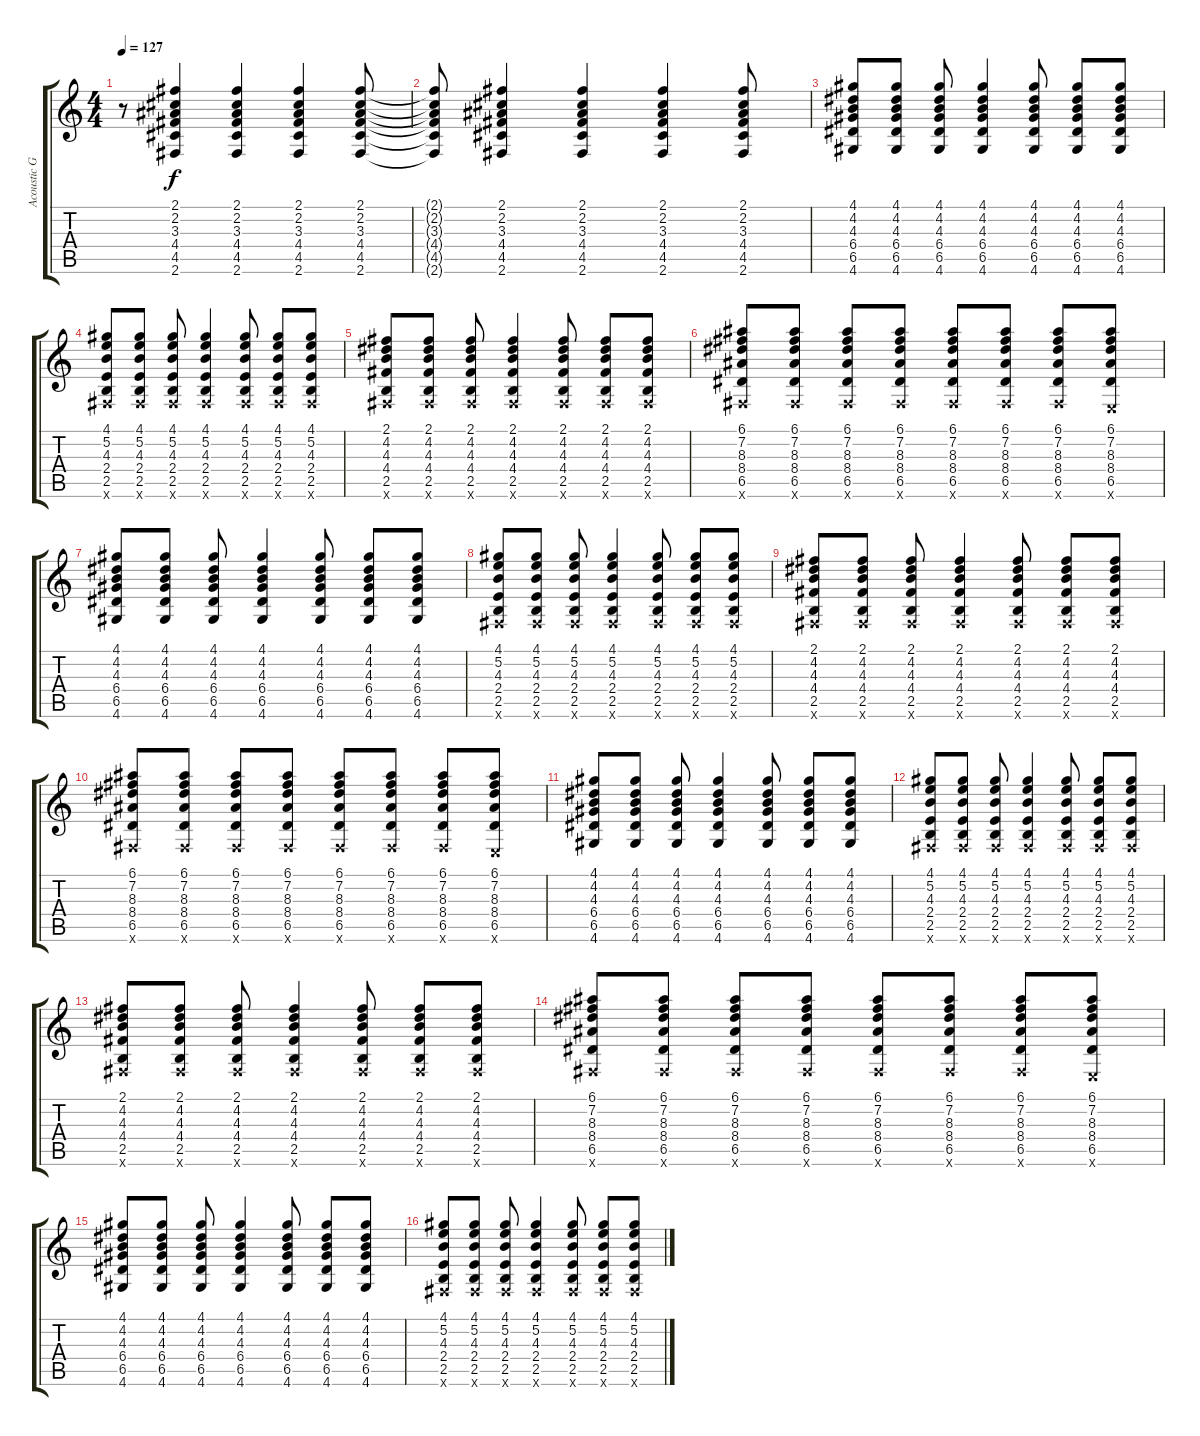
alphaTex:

\track ("Acoustic Guitar" "Acoustic G") {instrument acousticguitarsteel}
\staff {score tabs}
\tuning (E4 B3 G3 D3 A2 E2) {hide}
\ts (4 4)
\tempo 127
\clef g2
\ks c
r.8{dy f} (2.1 2.2 3.3 4.4 4.5 2.6).4 (2.1 2.2 3.3 4.4 4.5 2.6).4 (2.1 2.2 3.3 4.4 4.5 2.6).4 (2.1 2.2 3.3 4.4 4.5 2.6).8 |
(2.1{t} 2.2{t} 3.3{t} 4.4{t} 4.5{t} 2.6{t}).8 (2.1 2.2 3.3 4.4 4.5 2.6).4 (2.1 2.2 3.3 4.4 4.5 2.6).4 (2.1 2.2 3.3 4.4 4.5 2.6).4 (2.1 2.2 3.3 4.4 4.5 2.6).8 |
(4.1 4.2 4.3 6.4 6.5 4.6).8 (4.1 4.2 4.3 6.4 6.5 4.6).8 (4.1 4.2 4.3 6.4 6.5 4.6).8 (4.1 4.2 4.3 6.4 6.5 4.6).4 (4.1 4.2 4.3 6.4 6.5 4.6).8 (4.1 4.2 4.3 6.4 6.5 4.6).8 (4.1 4.2 4.3 6.4 6.5 4.6).8 |
(4.1 5.2 4.3 2.4 2.5 2.6{x}).8 (4.1 5.2 4.3 2.4 2.5 2.6{x}).8 (4.1 5.2 4.3 2.4 2.5 2.6{x}).8 (4.1 5.2 4.3 2.4 2.5 2.6{x}).4 (4.1 5.2 4.3 2.4 2.5 2.6{x}).8 (4.1 5.2 4.3 2.4 2.5 2.6{x}).8 (4.1 5.2 4.3 2.4 2.5 2.6{x}).8 |
(2.1 4.2 4.3 4.4 2.5 2.6{x}).8 (2.1 4.2 4.3 4.4 2.5 2.6{x}).8 (2.1 4.2 4.3 4.4 2.5 2.6{x}).8 (2.1 4.2 4.3 4.4 2.5 2.6{x}).4 (2.1 4.2 4.3 4.4 2.5 2.6{x}).8 (2.1 4.2 4.3 4.4 2.5 2.6{x}).8 (2.1 4.2 4.3 4.4 2.5 2.6{x}).8 |
(6.1 7.2 8.3 8.4 6.5 2.6{x}).8 (6.1 7.2 8.3 8.4 6.5 2.6{x}).8 (6.1 7.2 8.3 8.4 6.5 2.6{x}).8 (6.1 7.2 8.3 8.4 6.5 2.6{x}).8 (6.1 7.2 8.3 8.4 6.5 2.6{x}).8 (6.1 7.2 8.3 8.4 6.5 2.6{x}).8 (6.1 7.2 8.3 8.4 6.5 2.6{x}).8 (6.1 7.2 8.3 8.4 6.5 0.6{x}).8 |
(4.1 4.2 4.3 6.4 6.5 4.6).8 (4.1 4.2 4.3 6.4 6.5 4.6).8 (4.1 4.2 4.3 6.4 6.5 4.6).8 (4.1 4.2 4.3 6.4 6.5 4.6).4 (4.1 4.2 4.3 6.4 6.5 4.6).8 (4.1 4.2 4.3 6.4 6.5 4.6).8 (4.1 4.2 4.3 6.4 6.5 4.6).8 |
(4.1 5.2 4.3 2.4 2.5 2.6{x}).8 (4.1 5.2 4.3 2.4 2.5 2.6{x}).8 (4.1 5.2 4.3 2.4 2.5 2.6{x}).8 (4.1 5.2 4.3 2.4 2.5 2.6{x}).4 (4.1 5.2 4.3 2.4 2.5 2.6{x}).8 (4.1 5.2 4.3 2.4 2.5 2.6{x}).8 (4.1 5.2 4.3 2.4 2.5 2.6{x}).8 |
(2.1 4.2 4.3 4.4 2.5 2.6{x}).8 (2.1 4.2 4.3 4.4 2.5 2.6{x}).8 (2.1 4.2 4.3 4.4 2.5 2.6{x}).8 (2.1 4.2 4.3 4.4 2.5 2.6{x}).4 (2.1 4.2 4.3 4.4 2.5 2.6{x}).8 (2.1 4.2 4.3 4.4 2.5 2.6{x}).8 (2.1 4.2 4.3 4.4 2.5 2.6{x}).8 |
(6.1 7.2 8.3 8.4 6.5 2.6{x}).8 (6.1 7.2 8.3 8.4 6.5 2.6{x}).8 (6.1 7.2 8.3 8.4 6.5 2.6{x}).8 (6.1 7.2 8.3 8.4 6.5 2.6{x}).8 (6.1 7.2 8.3 8.4 6.5 2.6{x}).8 (6.1 7.2 8.3 8.4 6.5 2.6{x}).8 (6.1 7.2 8.3 8.4 6.5 2.6{x}).8 (6.1 7.2 8.3 8.4 6.5 0.6{x}).8 |
(4.1 4.2 4.3 6.4 6.5 4.6).8 (4.1 4.2 4.3 6.4 6.5 4.6).8 (4.1 4.2 4.3 6.4 6.5 4.6).8 (4.1 4.2 4.3 6.4 6.5 4.6).4 (4.1 4.2 4.3 6.4 6.5 4.6).8 (4.1 4.2 4.3 6.4 6.5 4.6).8 (4.1 4.2 4.3 6.4 6.5 4.6).8 |
(4.1 5.2 4.3 2.4 2.5 2.6{x}).8 (4.1 5.2 4.3 2.4 2.5 2.6{x}).8 (4.1 5.2 4.3 2.4 2.5 2.6{x}).8 (4.1 5.2 4.3 2.4 2.5 2.6{x}).4 (4.1 5.2 4.3 2.4 2.5 2.6{x}).8 (4.1 5.2 4.3 2.4 2.5 2.6{x}).8 (4.1 5.2 4.3 2.4 2.5 2.6{x}).8 |
(2.1 4.2 4.3 4.4 2.5 2.6{x}).8 (2.1 4.2 4.3 4.4 2.5 2.6{x}).8 (2.1 4.2 4.3 4.4 2.5 2.6{x}).8 (2.1 4.2 4.3 4.4 2.5 2.6{x}).4 (2.1 4.2 4.3 4.4 2.5 2.6{x}).8 (2.1 4.2 4.3 4.4 2.5 2.6{x}).8 (2.1 4.2 4.3 4.4 2.5 2.6{x}).8 |
(6.1 7.2 8.3 8.4 6.5 2.6{x}).8 (6.1 7.2 8.3 8.4 6.5 2.6{x}).8 (6.1 7.2 8.3 8.4 6.5 2.6{x}).8 (6.1 7.2 8.3 8.4 6.5 2.6{x}).8 (6.1 7.2 8.3 8.4 6.5 2.6{x}).8 (6.1 7.2 8.3 8.4 6.5 2.6{x}).8 (6.1 7.2 8.3 8.4 6.5 2.6{x}).8 (6.1 7.2 8.3 8.4 6.5 0.6{x}).8 |
(4.1 4.2 4.3 6.4 6.5 4.6).8 (4.1 4.2 4.3 6.4 6.5 4.6).8 (4.1 4.2 4.3 6.4 6.5 4.6).8 (4.1 4.2 4.3 6.4 6.5 4.6).4 (4.1 4.2 4.3 6.4 6.5 4.6).8 (4.1 4.2 4.3 6.4 6.5 4.6).8 (4.1 4.2 4.3 6.4 6.5 4.6).8 |
(4.1 5.2 4.3 2.4 2.5 2.6{x}).8 (4.1 5.2 4.3 2.4 2.5 2.6{x}).8 (4.1 5.2 4.3 2.4 2.5 2.6{x}).8 (4.1 5.2 4.3 2.4 2.5 2.6{x}).4 (4.1 5.2 4.3 2.4 2.5 2.6{x}).8 (4.1 5.2 4.3 2.4 2.5 2.6{x}).8 (4.1 5.2 4.3 2.4 2.5 2.6{x}).8
